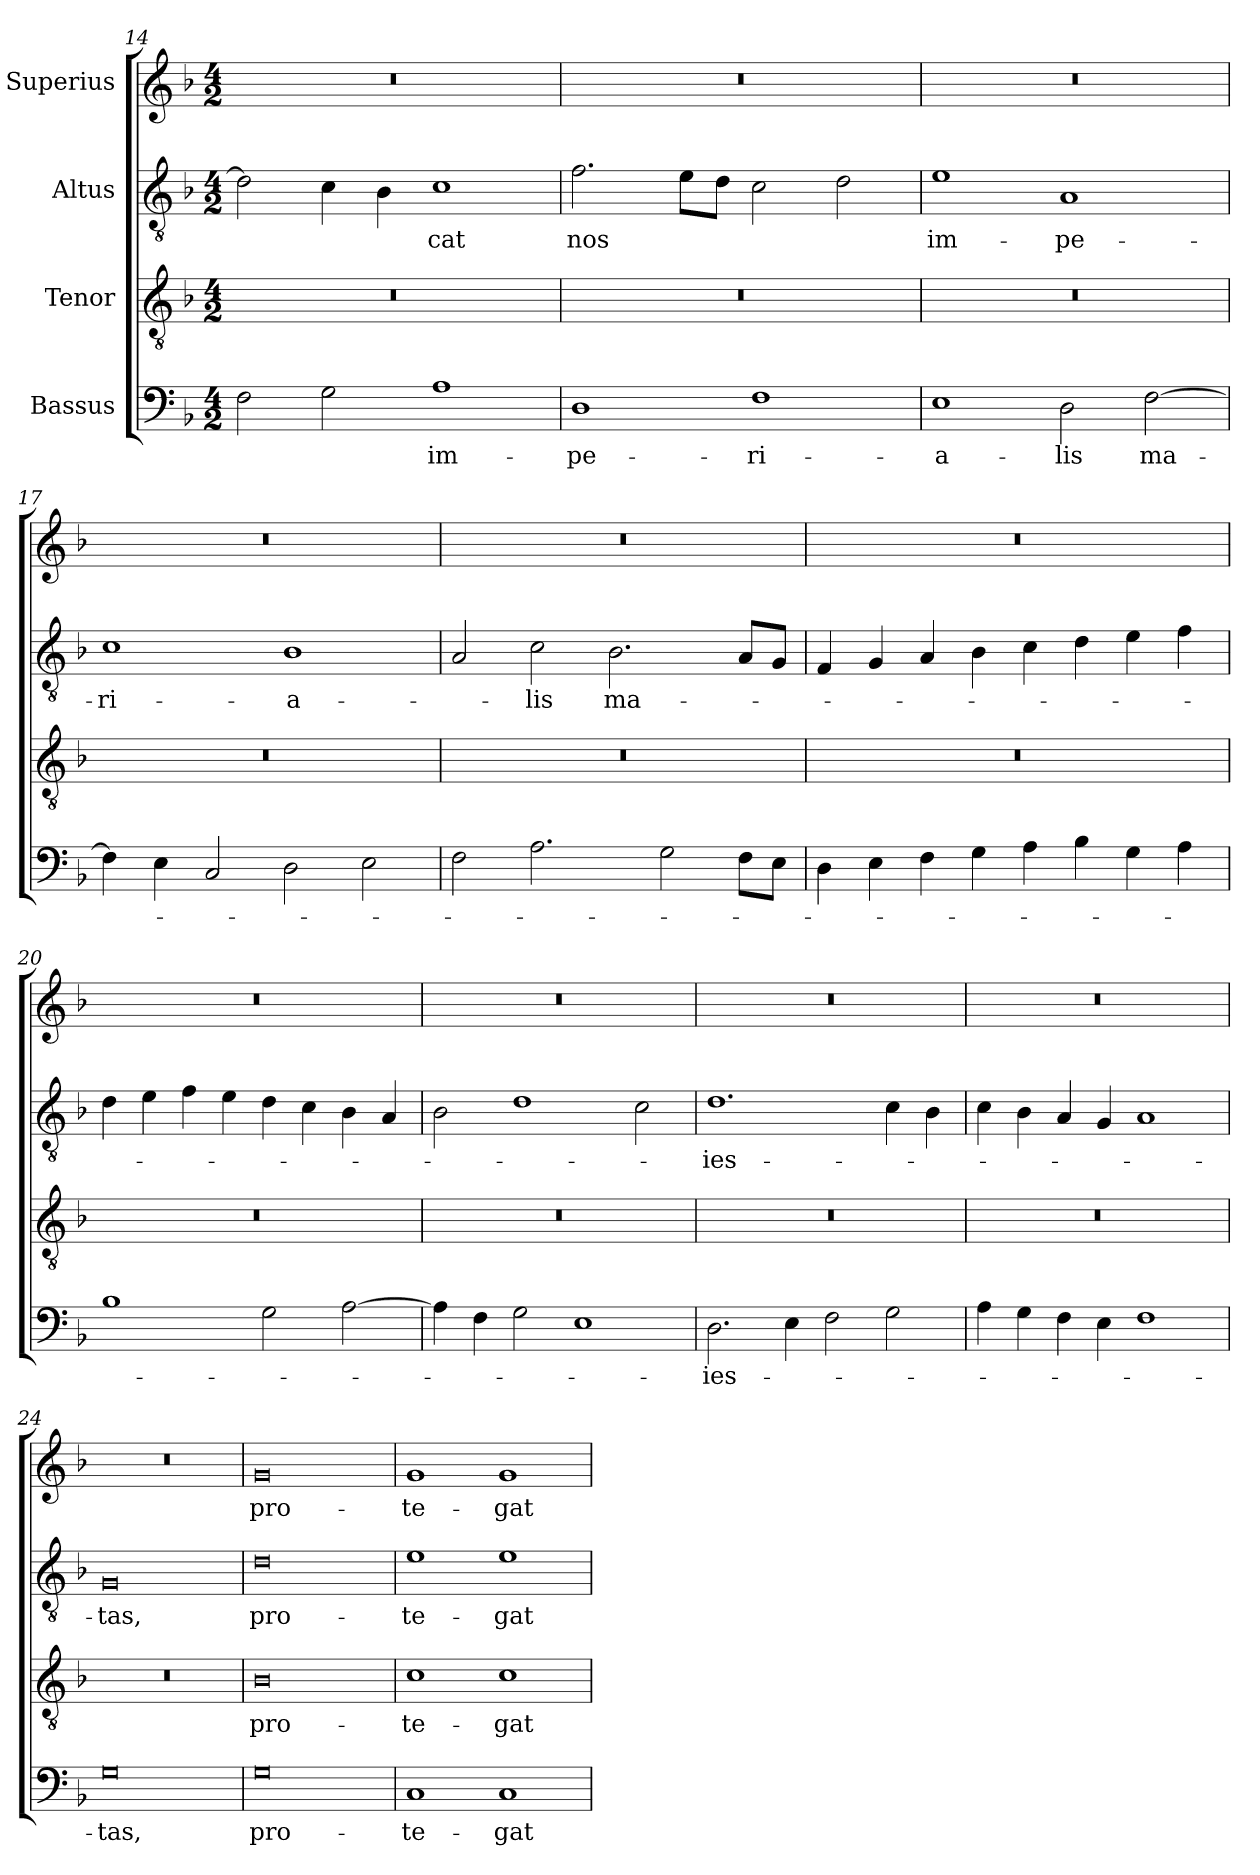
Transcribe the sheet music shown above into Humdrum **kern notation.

**kern	**text	**kern	**text	**kern	**text	**kern	**text
*part4	*part4	*part3	*part3	*part2	*part2	*part1	*part1
*staff4	*staff4	*staff3	*staff3	*staff2	*staff2	*staff1	*staff1
*I"Bassus	*	*I"Tenor	*	*I"Altus	*	*I"Superius	*
*clefF4	*	*clefGv2	*	*clefGv2	*	*clefG2	*
*k[b-]	*	*k[b-]	*	*k[b-]	*	*k[b-]	*
*M4/2	*	*M4/2	*	*M4/2	*	*M4/2	*
=14	=14	=14	=14	=14	=14	=14	=14
2F\	.	0r	.	2d\]	.	0r	.
2G\	.	.	.	4c\	.	.	.
.	.	.	.	4B-\	.	.	.
!	!LO:LY:b	!	!	!	!LO:LY:b	!	!
1A	im-	.	.	1c	cat	.	.
=15	=15	=15	=15	=15	=15	=15	=15
!	!LO:LY:b	!	!	!	!LO:LY:b	!	!
1D	-pe-	0r	.	2.f\	nos	0r	.
.	.	.	.	8e\L	.	.	.
.	.	.	.	8d\J	.	.	.
!	!LO:LY:b	!	!	!	!	!	!
1F	-ri-	.	.	2c\	.	.	.
.	.	.	.	2d\	.	.	.
=16	=16	=16	=16	=16	=16	=16	=16
!	!LO:LY:b	!	!	!	!LO:LY:b	!	!
1E	-a-	0r	.	1e	im-	0r	.
!	!LO:LY:b	!	!	!	!LO:LY:b	!	!
2D\	-lis	.	.	1A	-pe-	.	.
!	!LO:LY:b	!	!	!	!	!	!
[2F\	ma-	.	.	.	.	.	.
=17	=17	=17	=17	=17	=17	=17	=17
!	!	!	!	!	!LO:LY:b	!	!
4F\]	.	0r	.	1c	-ri-	0r	.
4E\	.	.	.	.	.	.	.
2C/	.	.	.	.	.	.	.
!	!	!	!	!	!LO:LY:b	!	!
2D\	.	.	.	1B-	-a-	.	.
2E\	.	.	.	.	.	.	.
!!LO:PB:g=z
=18	=18	=18	=18	=18	=18	=18	=18
2F\	.	0r	.	2A/	.	0r	.
!	!	!	!	!	!LO:LY:b	!	!
2.A\	.	.	.	2c\	-lis	.	.
!	!	!	!	!	!LO:LY:b	!	!
.	.	.	.	2.B-\	ma-	.	.
2G\	.	.	.	.	.	.	.
8F\L	.	.	.	8A/L	.	.	.
8E\J	.	.	.	8G/J	.	.	.
=19	=19	=19	=19	=19	=19	=19	=19
4D\	.	0r	.	4F/	.	0r	.
4E\	.	.	.	4G/	.	.	.
4F\	.	.	.	4A/	.	.	.
4G\	.	.	.	4B-\	.	.	.
4A\	.	.	.	4c\	.	.	.
4B-\	.	.	.	4d\	.	.	.
4G\	.	.	.	4e\	.	.	.
4A\	.	.	.	4f\	.	.	.
=20	=20	=20	=20	=20	=20	=20	=20
1B-	.	0r	.	4d\	.	0r	.
.	.	.	.	4e\	.	.	.
.	.	.	.	4f\	.	.	.
.	.	.	.	4e\	.	.	.
2G\	.	.	.	4d\	.	.	.
.	.	.	.	4c\	.	.	.
[2A\	.	.	.	4B-\	.	.	.
.	.	.	.	4A/	.	.	.
=21	=21	=21	=21	=21	=21	=21	=21
4A\]	.	0r	.	2B-\	.	0r	.
4F\	.	.	.	.	.	.	.
2G\	.	.	.	1d	.	.	.
1E	.	.	.	.	.	.	.
.	.	.	.	2c\	.	.	.
=22	=22	=22	=22	=22	=22	=22	=22
!	!LO:LY:b	!	!	!	!LO:LY:b	!	!
2.D\	-ies-	0r	.	1.d	-ies-	0r	.
4E\	.	.	.	.	.	.	.
2F\	.	.	.	.	.	.	.
2G\	.	.	.	4c\	.	.	.
.	.	.	.	4B-\	.	.	.
!!LO:LB:g=z
=23	=23	=23	=23	=23	=23	=23	=23
4A\	.	0r	.	4c\	.	0r	.
4G\	.	.	.	4B-\	.	.	.
4F\	.	.	.	4A/	.	.	.
4E\	.	.	.	4G/	.	.	.
1F	.	.	.	1A	.	.	.
=24	=24	=24	=24	=24	=24	=24	=24
!	!LO:LY:b	!	!	!	!LO:LY:b	!	!
0G	-tas,	0r	.	0G	-tas,	0r	.
=25	=25	=25	=25	=25	=25	=25	=25
!	!LO:LY:b	!	!LO:LY:b	!	!LO:LY:b	!	!LO:LY:b
0G	pro-	0B-	pro-	0d	pro-	0g	pro-
=26	=26	=26	=26	=26	=26	=26	=26
!	!LO:LY:b	!	!LO:LY:b	!	!LO:LY:b	!	!LO:LY:b
1C	te-	1c	te-	1e	te-	1g	te-
!	!LO:LY:b	!	!LO:LY:b	!	!LO:LY:b	!	!LO:LY:b
1C	-gat	1c	-gat	1e	-gat	1g	-gat
=	=	=	=	=	=	=	=
*-	*-	*-	*-	*-	*-	*-	*-
